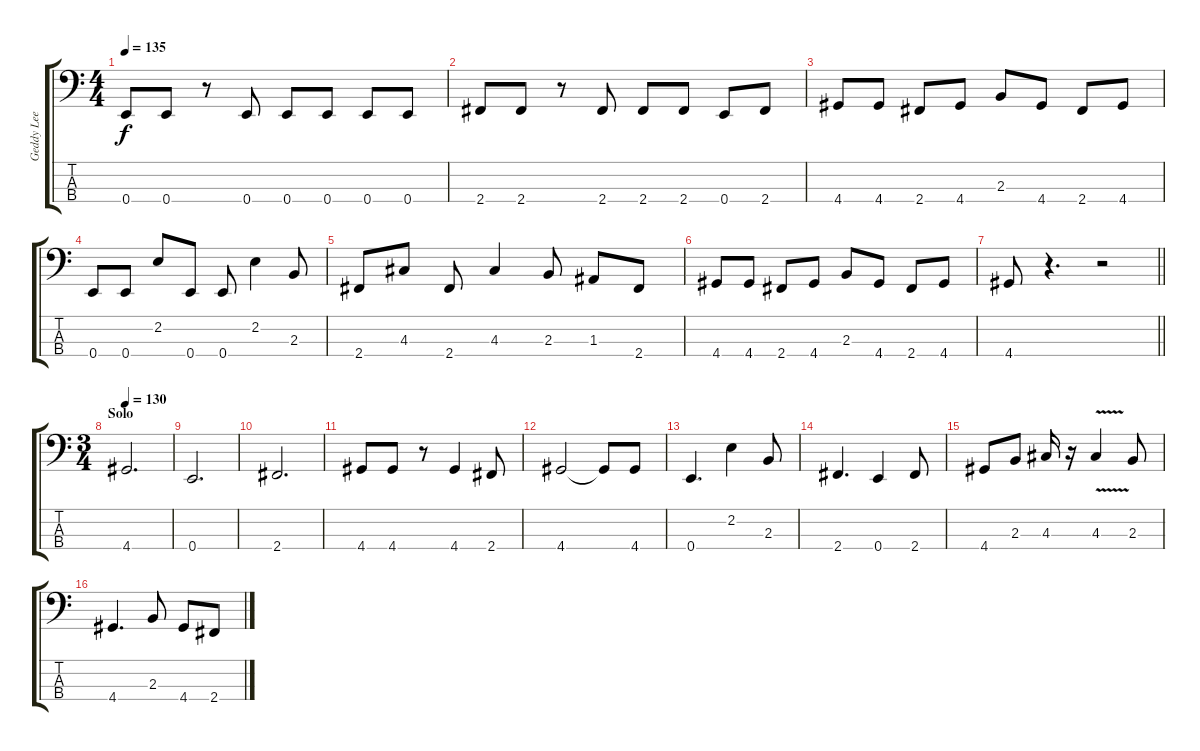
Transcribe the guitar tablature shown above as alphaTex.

\track ("Geddy Lee" "Geddy Lee") {mute instrument electricbassfinger}
\staff {score tabs}
\tuning (G2 D2 A1 E1) {hide}
\ts (4 4)
\tempo 135
\clef f4
\ks c
0.4.8{dy f} 0.4.8 r.8 0.4.8 0.4.8 0.4.8 0.4.8 0.4.8 |
2.4.8 2.4.8 r.8 2.4.8 2.4.8 2.4.8 0.4.8 2.4.8 |
4.4.8 4.4.8 2.4.8 4.4.8 2.3.8 4.4.8 2.4.8 4.4.8 |
0.4.8 0.4.8 2.2.8 0.4.8 0.4.8 2.2.4 2.3.8 |
2.4.8 4.3.8 2.4.8 4.3.4 2.3.8 1.3.8 2.4.8 |
4.4.8 4.4.8 2.4.8 4.4.8 2.3.8 4.4.8 2.4.8 4.4.8 |
\barLineRight lightlight
4.4.8 r.4{d} r.2 |
\ts (3 4)
\section ("" "Solo")
\tempo 130
4.4.2{d} |
0.4.2{d} |
2.4.2{d} |
4.4.8 4.4.8 r.8 4.4.4 2.4.8 |
4.4.2 4.4{t}.8 4.4.8 |
0.4.4{d} 2.2.4 2.3.8 |
2.4.4{d} 0.4.4 2.4.8 |
4.4.8 2.3.8 4.3.16 r.16 4.3{v}.4 2.3.8 |
4.4.4{d} 2.3.8 4.4.8 2.4.8
